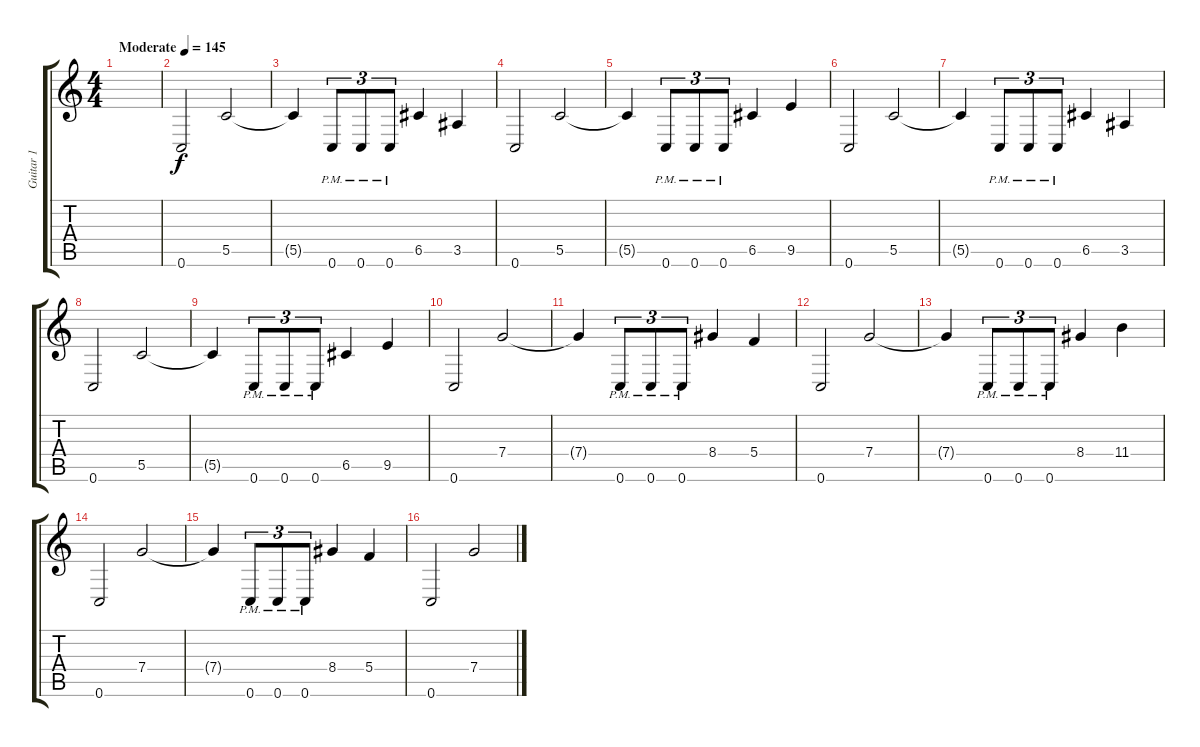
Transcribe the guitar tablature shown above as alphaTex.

\track ("Guitar 1" "Guitar 1") {instrument distortionguitar}
\staff {score tabs}
\tuning (D4 A3 F3 C3 G2 C2) {hide}
\ts (4 4)
\tempo (145 "Moderate")
\clef g2
\ks c
|
0.6.2 5.5.2 |
5.5{t}.4 0.6{pm}.8{tu (3 2)} 0.6{pm}.8{tu (3 2)} 0.6{pm}.8{tu (3 2)} 6.5.4 3.5.4 |
0.6.2 5.5.2 |
5.5{t}.4 0.6{pm}.8{tu (3 2)} 0.6{pm}.8{tu (3 2)} 0.6{pm}.8{tu (3 2)} 6.5.4 9.5.4 |
0.6.2 5.5.2 |
5.5{t}.4 0.6{pm}.8{tu (3 2)} 0.6{pm}.8{tu (3 2)} 0.6{pm}.8{tu (3 2)} 6.5.4 3.5.4 |
0.6.2 5.5.2 |
5.5{t}.4 0.6{pm}.8{tu (3 2)} 0.6{pm}.8{tu (3 2)} 0.6{pm}.8{tu (3 2)} 6.5.4 9.5.4 |
0.6.2 7.4.2 |
7.4{t}.4 0.6{pm}.8{tu (3 2)} 0.6{pm}.8{tu (3 2)} 0.6{pm}.8{tu (3 2)} 8.4.4 5.4.4 |
0.6.2 7.4.2 |
7.4{t}.4 0.6{pm}.8{tu (3 2)} 0.6{pm}.8{tu (3 2)} 0.6{pm}.8{tu (3 2)} 8.4.4 11.4.4 |
0.6.2 7.4.2 |
7.4{t}.4 0.6{pm}.8{tu (3 2)} 0.6{pm}.8{tu (3 2)} 0.6{pm}.8{tu (3 2)} 8.4.4 5.4.4 |
0.6.2 7.4.2
